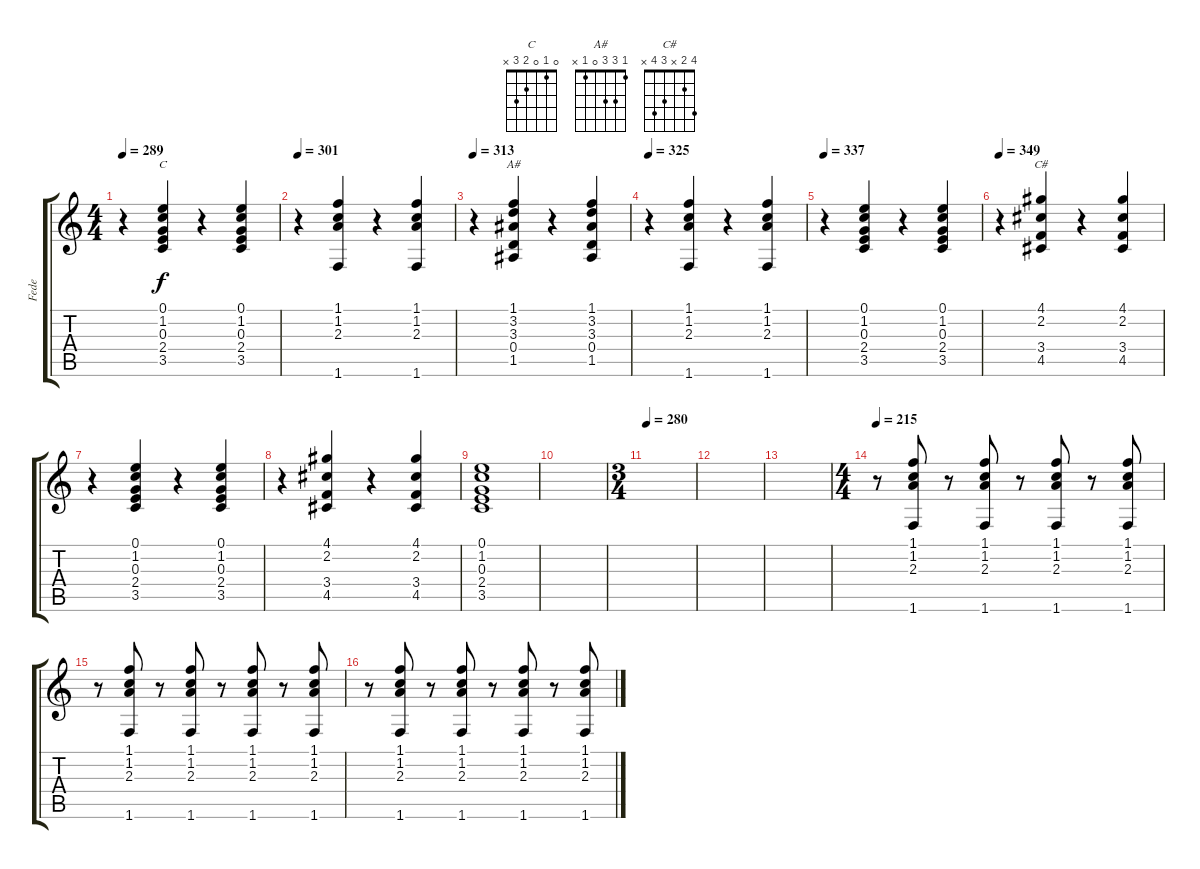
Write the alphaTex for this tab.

\track ("Fede" "Fede") {instrument electricguitarclean}
\staff {score tabs}
\tuning (E4 B3 G3 D3 A2 E2) {hide}
\chord ("C" 0 1 0 2 3 x)
\chord ("A#" 1 3 3 0 1 x)
\chord ("C#" 4 2 x 3 4 x)
\ts (4 4)
\tempo 289
\clef g2
\ks c
r.4{dy f} (0.1 1.2 0.3 2.4 3.5).4{ch "C"} r.4 (0.1 1.2 0.3 2.4 3.5).4 |
\tempo 301
r.4 (1.1 1.2 2.3 1.6).4 r.4 (1.1 1.2 2.3 1.6).4 |
\tempo 313
r.4 (1.1 3.2 3.3 0.4 1.5).4{ch "A#"} r.4 (1.1 3.2 3.3 0.4 1.5).4 |
\tempo 325
r.4 (1.1 1.2 2.3 1.6).4 r.4 (1.1 1.2 2.3 1.6).4 |
\tempo 337
r.4 (0.1 1.2 0.3 2.4 3.5).4 r.4 (0.1 1.2 0.3 2.4 3.5).4 |
\tempo 349
r.4 (4.1 2.2 3.4 4.5).4{ch "C#"} r.4 (4.1 2.2 3.4 4.5).4 |
r.4 (0.1 1.2 0.3 2.4 3.5).4 r.4 (0.1 1.2 0.3 2.4 3.5).4 |
r.4 (4.1 2.2 3.4 4.5).4 r.4 (4.1 2.2 3.4 4.5).4 |
(0.1 1.2 0.3 2.4 3.5).1 |
|
\ts (3 4)
\tempo 280
|
|
|
\ts (4 4)
\tempo 215
r.8 (1.1 1.2 2.3 1.6).8 r.8 (1.1 1.2 2.3 1.6).8 r.8 (1.1 1.2 2.3 1.6).8 r.8 (1.1 1.2 2.3 1.6).8 |
r.8 (1.1 1.2 2.3 1.6).8 r.8 (1.1 1.2 2.3 1.6).8 r.8 (1.1 1.2 2.3 1.6).8 r.8 (1.1 1.2 2.3 1.6).8 |
r.8 (1.1 1.2 2.3 1.6).8 r.8 (1.1 1.2 2.3 1.6).8 r.8 (1.1 1.2 2.3 1.6).8 r.8 (1.1 1.2 2.3 1.6).8
